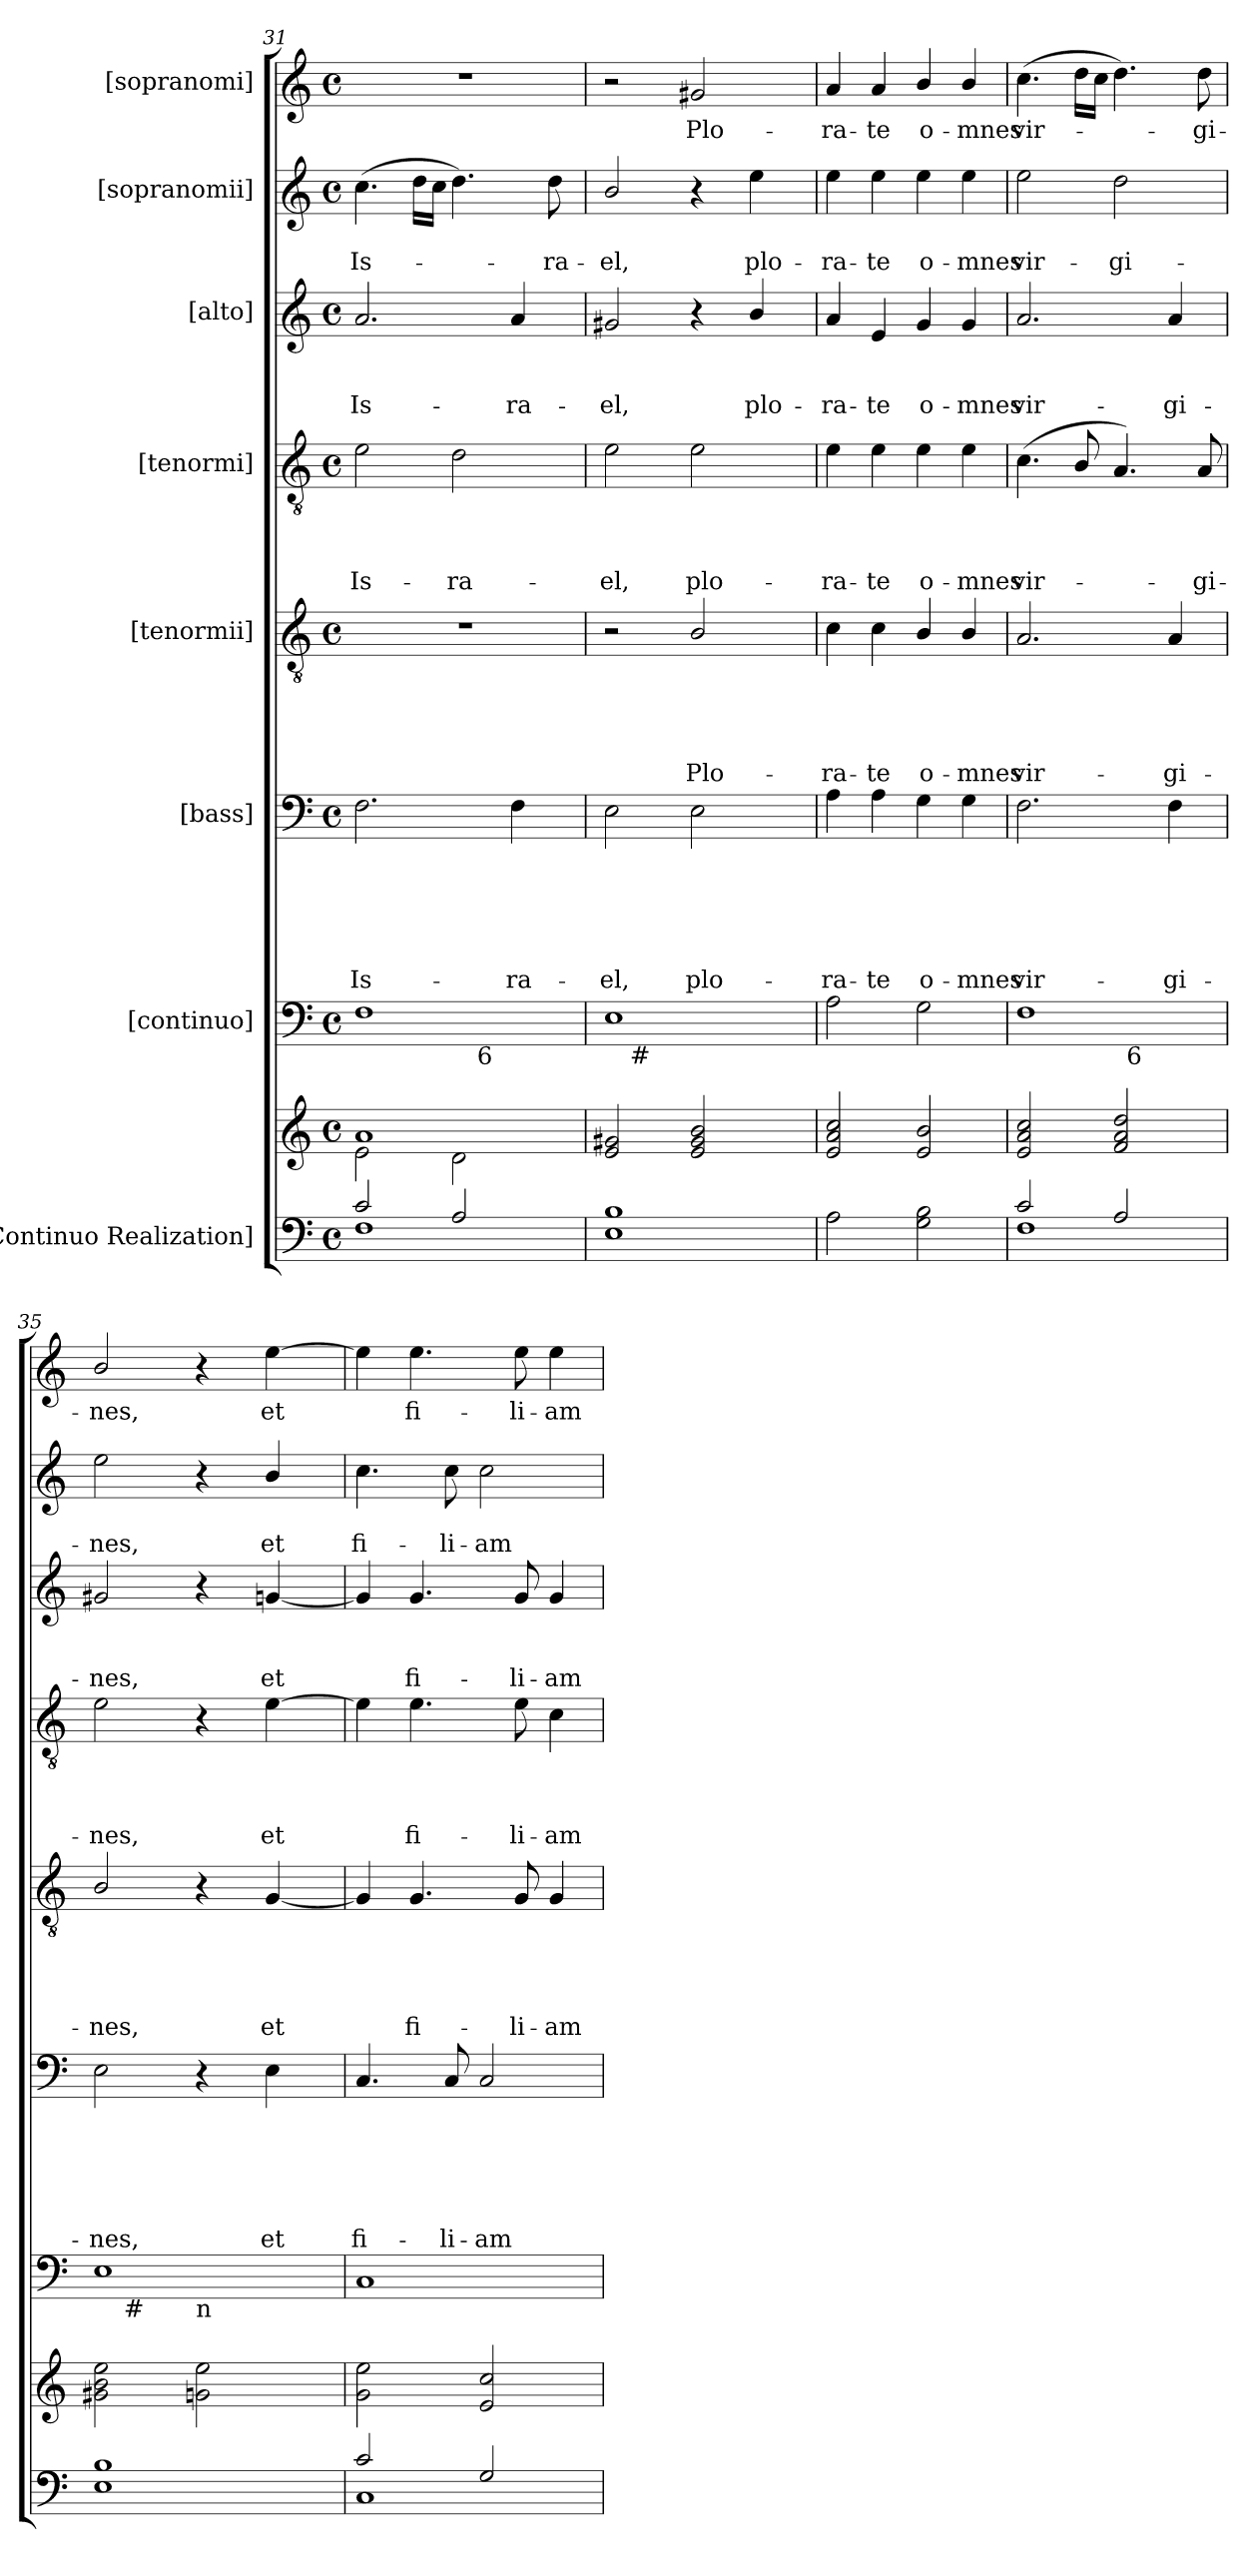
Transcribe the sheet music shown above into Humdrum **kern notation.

**kern	**kern	**kern	**kern	**text	**text	**text	**text	**text	**text	**kern	**text	**text	**text	**text	**text	**kern	**text	**text	**text	**text	**kern	**text	**text	**text	**kern	**text	**text	**kern	**text
*part8	*part8	*part7	*part6	*part6	*part6	*part6	*part6	*part6	*part6	*part5	*part5	*part5	*part5	*part5	*part5	*part4	*part4	*part4	*part4	*part4	*part3	*part3	*part3	*part3	*part2	*part2	*part2	*part1	*part1
*staff9	*staff8	*staff7	*staff6	*staff6	*staff6	*staff6	*staff6	*staff6	*staff6	*staff5	*staff5	*staff5	*staff5	*staff5	*staff5	*staff4	*staff4	*staff4	*staff4	*staff4	*staff3	*staff3	*staff3	*staff3	*staff2	*staff2	*staff2	*staff1	*staff1
*I"[Continuo Realization]	*	*I"[continuo]	*I"[bass]	*	*	*	*	*	*	*I"[tenormii]	*	*	*	*	*	*I"[tenormi]	*	*	*	*	*I"[alto]	*	*	*	*I"[sopranomii]	*	*	*I"[sopranomi]	*
!!LO:PB:g=z
*clefF4	*clefG2	*clefF4	*clefF4	*	*	*	*	*	*	*clefGv2	*	*	*	*	*	*clefGv2	*	*	*	*	*clefG2	*	*	*	*clefG2	*	*	*clefG2	*
*k[]	*k[]	*k[]	*k[]	*	*	*	*	*	*	*k[]	*	*	*	*	*	*k[]	*	*	*	*	*k[]	*	*	*	*k[]	*	*	*k[]	*
*C:	*C:	*C:	*C:	*	*	*	*	*	*	*C:	*	*	*	*	*	*C:	*	*	*	*	*C:	*	*	*	*C:	*	*	*C:	*
*M4/4	*M4/4	*M4/4	*M4/4	*	*	*	*	*	*	*M4/4	*	*	*	*	*	*M4/4	*	*	*	*	*M4/4	*	*	*	*M4/4	*	*	*M4/4	*
*met(c)	*met(c)	*met(c)	*met(c)	*	*	*	*	*	*	*met(c)	*	*	*	*	*	*met(c)	*	*	*	*	*met(c)	*	*	*	*met(c)	*	*	*met(c)	*
=31	=31	=31	=31	=31	=31	=31	=31	=31	=31	=31	=31	=31	=31	=31	=31	=31	=31	=31	=31	=31	=31	=31	=31	=31	=31	=31	=31	=31	=31
*^	*^	*	*	*	*	*	*	*	*	*	*	*	*	*	*	*	*	*	*	*	*	*	*	*	*	*	*	*	*
!	!	!	!	!	!	!	!	!	!	!	!LO:LY:b	!	!	!	!	!	!	!	!	!	!	!LO:LY:b	!	!	!	!LO:LY:b	!	!	!LO:LY:b	!	!
*	*	*	*	*^	*	*	*	*	*	*	*	*	*	*	*	*	*	*	*	*	*	*	*	*	*	*	*	*	*	*	*
2c/	1F	1a	2e\	1F	2ryy	2.F\	.	.	.	.	.	Is-	1r	.	.	.	.	.	2e\	.	.	.	Is-	2.a/	.	.	Is-	(>4.cc\	.	Is-	1r	.
.	.	.	.	.	.	.	.	.	.	.	.	.	.	.	.	.	.	.	.	.	.	.	.	.	.	.	.	16dd\LL	.	.	.	.
.	.	.	.	.	.	.	.	.	.	.	.	.	.	.	.	.	.	.	.	.	.	.	.	.	.	.	.	16cc\JJ	.	.	.	.
!	!	!	!	!	!	!	!	!	!	!	!	!	!	!	!	!	!	!	!	!	!	!	!LO:LY:b	!	!	!	!	!	!	!	!	!
2A/	.	.	2d\	.	16.ryy	.	.	.	.	.	.	.	.	.	.	.	.	.	2d\	.	.	.	-ra-	.	.	.	.	4.dd\)	.	.	.	.
!	!	!	!	!	!LO:TX:b:t=6	!	!	!	!	!	!	!	!	!	!	!	!	!	!	!	!	!	!	!	!	!	!	!	!	!	!	!
.	.	.	.	.	4ryy	.	.	.	.	.	.	.	.	.	.	.	.	.	.	.	.	.	.	.	.	.	.	.	.	.	.	.
!	!	!	!	!	!	!	!	!	!	!	!	!LO:LY:b	!	!	!	!	!	!	!	!	!	!	!	!	!	!	!LO:LY:b	!	!	!	!	!
.	.	.	.	.	.	4F\	.	.	.	.	.	-ra-	.	.	.	.	.	.	.	.	.	.	.	4a/	.	.	-ra-	.	.	.	.	.
.	.	.	.	.	8ryy	.	.	.	.	.	.	.	.	.	.	.	.	.	.	.	.	.	.	.	.	.	.	.	.	.	.	.
!	!	!	!	!	!	!	!	!	!	!	!	!	!	!	!	!	!	!	!	!	!	!	!	!	!	!	!	!	!	!LO:LY:b	!	!
.	.	.	.	.	.	.	.	.	.	.	.	.	.	.	.	.	.	.	.	.	.	.	.	.	.	.	.	8dd\	.	-ra-	.	.
.	.	.	.	.	32ryy	.	.	.	.	.	.	.	.	.	.	.	.	.	.	.	.	.	.	.	.	.	.	.	.	.	.	.
=32	=32	=32	=32	=32	=32	=32	=32	=32	=32	=32	=32	=32	=32	=32	=32	=32	=32	=32	=32	=32	=32	=32	=32	=32	=32	=32	=32	=32	=32	=32	=32	=32
!	!	!	!	!	!	!	!	!	!	!	!	!LO:LY:b	!	!	!	!	!	!	!	!	!	!	!LO:LY:b	!	!	!	!LO:LY:b	!	!	!LO:LY:b	!	!
*v	*v	*	*	*	*	*	*	*	*	*	*	*	*	*	*	*	*	*	*	*	*	*	*	*	*	*	*	*	*	*	*	*
*	*v	*v	*	*	*	*	*	*	*	*	*	*	*	*	*	*	*	*	*	*	*	*	*	*	*	*	*	*	*	*	*
1E 1B	2e/ 2g#X/	1E	16.ryy	2E\	.	.	.	.	.	-el,	2r	.	.	.	.	.	2e\	.	.	.	-el,	2g#X/	.	.	-el,	2b/	.	-el,	2r	.
!	!	!	!LO:TX:b:t=#	!	!	!	!	!	!	!	!	!	!	!	!	!	!	!	!	!	!	!	!	!	!	!	!	!	!	!
.	.	.	2ryy	.	.	.	.	.	.	.	.	.	.	.	.	.	.	.	.	.	.	.	.	.	.	.	.	.	.	.
!	!	!	!	!	!	!	!	!	!	!LO:LY:b	!	!	!	!	!	!LO:LY:b	!	!	!	!	!LO:LY:b	!	!	!	!	!	!	!	!	!LO:LY:b
.	2e/ 2g#/ 2b/	.	.	2E\	.	.	.	.	.	plo-	2B/	.	.	.	.	Plo-	2e\	.	.	.	plo-	4r	.	.	.	4r	.	.	2g#X/	Plo-
.	.	.	4ryy	.	.	.	.	.	.	.	.	.	.	.	.	.	.	.	.	.	.	.	.	.	.	.	.	.	.	.
!	!	!	!	!	!	!	!	!	!	!	!	!	!	!	!	!	!	!	!	!	!	!	!	!	!LO:LY:b	!	!	!LO:LY:b	!	!
.	.	.	.	.	.	.	.	.	.	.	.	.	.	.	.	.	.	.	.	.	.	4b/	.	.	plo-	4ee\	.	plo-	.	.
.	.	.	8ryy	.	.	.	.	.	.	.	.	.	.	.	.	.	.	.	.	.	.	.	.	.	.	.	.	.	.	.
.	.	.	32ryy	.	.	.	.	.	.	.	.	.	.	.	.	.	.	.	.	.	.	.	.	.	.	.	.	.	.	.
=33	=33	=33	=33	=33	=33	=33	=33	=33	=33	=33	=33	=33	=33	=33	=33	=33	=33	=33	=33	=33	=33	=33	=33	=33	=33	=33	=33	=33	=33	=33
!	!	!	!	!	!	!	!	!	!	!LO:LY:b	!	!	!	!	!	!LO:LY:b	!	!	!	!	!LO:LY:b	!	!	!	!LO:LY:b	!	!	!LO:LY:b	!	!LO:LY:b
*	*	*v	*v	*	*	*	*	*	*	*	*	*	*	*	*	*	*	*	*	*	*	*	*	*	*	*	*	*	*	*
2A\	2e/ 2a/ 2cc/	2A\	4A\	.	.	.	.	.	-ra-	4c\	.	.	.	.	-ra-	4e\	.	.	.	-ra-	4a/	.	.	-ra-	4ee\	.	-ra-	4a/	-ra-
!	!	!	!	!	!	!	!	!	!LO:LY:b:rj	!	!	!	!	!	!LO:LY:b:rj	!	!	!	!	!LO:LY:b:rj	!	!	!	!LO:LY:b:rj	!	!	!LO:LY:b:rj	!	!LO:LY:b:rj
.	.	.	4A\	.	.	.	.	.	-te	4c\	.	.	.	.	-te	4e\	.	.	.	-te	4e/	.	.	-te	4ee\	.	-te	4a/	-te
!	!	!	!	!	!	!	!	!	!LO:LY:b	!	!	!	!	!	!LO:LY:b	!	!	!	!	!LO:LY:b	!	!	!	!LO:LY:b	!	!	!LO:LY:b	!	!LO:LY:b
2G\> 2B\>	2e/ 2b/	2G>\	4G\	.	.	.	.	.	o-	4B/	.	.	.	.	o-	4e\	.	.	.	o-	4g/	.	.	o-	4ee\	.	o-	4b/	o-
!	!	!	!	!	!	!	!	!	!LO:LY:b	!	!	!	!	!	!LO:LY:b	!	!	!	!	!LO:LY:b	!	!	!	!LO:LY:b	!	!	!LO:LY:b	!	!LO:LY:b
.	.	.	4G\	.	.	.	.	.	-mnes	4B/	.	.	.	.	-mnes	4e\	.	.	.	-mnes	4g/	.	.	-mnes	4ee\	.	-mnes	4b/	-mnes
=34	=34	=34	=34	=34	=34	=34	=34	=34	=34	=34	=34	=34	=34	=34	=34	=34	=34	=34	=34	=34	=34	=34	=34	=34	=34	=34	=34	=34	=34
*^	*	*	*	*	*	*	*	*	*	*	*	*	*	*	*	*	*	*	*	*	*	*	*	*	*	*	*	*	*
!	!	!	!	!	!	!	!	!	!	!LO:LY:b	!	!	!	!	!	!LO:LY:b	!	!	!	!	!LO:LY:b	!	!	!	!LO:LY:b	!	!	!LO:LY:b	!	!LO:LY:b
*	*	*	*^	*	*	*	*	*	*	*	*	*	*	*	*	*	*	*	*	*	*	*	*	*	*	*	*	*	*	*
2c/	1F	2e/ 2a/ 2cc/	1F	2ryy	2.F\	.	.	.	.	.	vir-	2.A/	.	.	.	.	vir-	(>4.c\	.	.	.	vir-	2.a/	.	.	vir-	2ee\	.	vir-	(>4.cc\	vir-
.	.	.	.	.	.	.	.	.	.	.	.	.	.	.	.	.	.	8B/	.	.	.	.	.	.	.	.	.	.	.	16dd\LL	.
.	.	.	.	.	.	.	.	.	.	.	.	.	.	.	.	.	.	.	.	.	.	.	.	.	.	.	.	.	.	16cc\JJ	.
!	!	!	!	!	!	!	!	!	!	!	!	!	!	!	!	!	!	!	!	!	!	!	!	!	!	!	!	!	!LO:LY:b	!	!
2A/	.	2f/ 2a/ 2dd/	.	32ryy	.	.	.	.	.	.	.	.	.	.	.	.	.	4.A/)	.	.	.	.	.	.	.	.	2dd\	.	-gi-	4.dd\)	.
!	!	!	!	!LO:TX:b:t=6	!	!	!	!	!	!	!	!	!	!	!	!	!	!	!	!	!	!	!	!	!	!	!	!	!	!	!
.	.	.	.	4...ryy	.	.	.	.	.	.	.	.	.	.	.	.	.	.	.	.	.	.	.	.	.	.	.	.	.	.	.
!	!	!	!	!	!	!	!	!	!	!	!LO:LY:b	!	!	!	!	!	!LO:LY:b	!	!	!	!	!	!	!	!	!LO:LY:b	!	!	!	!	!
.	.	.	.	.	4F\	.	.	.	.	.	-gi-	4A/	.	.	.	.	-gi-	.	.	.	.	.	4a/	.	.	-gi-	.	.	.	.	.
!	!	!	!	!	!	!	!	!	!	!	!	!	!	!	!	!	!	!	!	!	!	!LO:LY:b	!	!	!	!	!	!	!	!	!LO:LY:b
.	.	.	.	.	.	.	.	.	.	.	.	.	.	.	.	.	.	8A/	.	.	.	-gi-	.	.	.	.	.	.	.	8dd\	-gi-
*v	*v	*	*	*	*	*	*	*	*	*	*	*	*	*	*	*	*	*	*	*	*	*	*	*	*	*	*	*	*	*	*
=35	=35	=35	=35	=35	=35	=35	=35	=35	=35	=35	=35	=35	=35	=35	=35	=35	=35	=35	=35	=35	=35	=35	=35	=35	=35	=35	=35	=35	=35	=35
!	!	!	!	!	!	!	!	!	!	!LO:LY:b	!	!	!	!	!	!LO:LY:b	!	!	!	!	!LO:LY:b	!	!	!	!LO:LY:b	!	!	!LO:LY:b	!	!LO:LY:b
*	*	*	*^	*	*	*	*	*	*	*	*	*	*	*	*	*	*	*	*	*	*	*	*	*	*	*	*	*	*	*
1E 1B	2g#X\ 2b\ 2ee\	1E	16.ryy	2ryy	2E\	.	.	.	.	.	-nes,	2B/	.	.	.	.	-nes,	2e\	.	.	.	-nes,	2g#X/	.	.	-nes,	2ee\	.	-nes,	2b/	-nes,
!	!	!	!LO:TX:b:t=#	!	!	!	!	!	!	!	!	!	!	!	!	!	!	!	!	!	!	!	!	!	!	!	!	!	!	!	!
.	.	.	2ryy	.	.	.	.	.	.	.	.	.	.	.	.	.	.	.	.	.	.	.	.	.	.	.	.	.	.	.	.
!	!	!	!	!LO:TX:b:t=n	!	!	!	!	!	!	!	!	!	!	!	!	!	!	!	!	!	!	!	!	!	!	!	!	!	!	!
.	2gn\ 2ee\	.	.	2ryy	4r	.	.	.	.	.	.	4r	.	.	.	.	.	4r	.	.	.	.	4r	.	.	.	4r	.	.	4r	.
.	.	.	4ryy	.	.	.	.	.	.	.	.	.	.	.	.	.	.	.	.	.	.	.	.	.	.	.	.	.	.	.	.
!	!	!	!	!	!	!	!	!	!	!	!LO:LY:b	!	!	!	!	!	!LO:LY:b	!	!	!	!	!LO:LY:b	!	!	!	!LO:LY:b	!	!	!LO:LY:b	!	!LO:LY:b
.	.	.	.	.	4E\	.	.	.	.	.	et	[<4G/	.	.	.	.	et	[>4e\	.	.	.	et	[<4gn/	.	.	et	4b/	.	et	[>4ee\	et
.	.	.	8ryy	.	.	.	.	.	.	.	.	.	.	.	.	.	.	.	.	.	.	.	.	.	.	.	.	.	.	.	.
.	.	.	32ryy	.	.	.	.	.	.	.	.	.	.	.	.	.	.	.	.	.	.	.	.	.	.	.	.	.	.	.	.
=36	=36	=36	=36	=36	=36	=36	=36	=36	=36	=36	=36	=36	=36	=36	=36	=36	=36	=36	=36	=36	=36	=36	=36	=36	=36	=36	=36	=36	=36	=36	=36
*^	*	*	*	*	*	*	*	*	*	*	*	*	*	*	*	*	*	*	*	*	*	*	*	*	*	*	*	*	*	*	*
!	!	!	!	!	!	!	!	!	!	!	!	!LO:LY:b	!	!	!	!	!	!	!	!	!	!	!	!	!	!	!	!	!	!LO:LY:b	!	!
*	*	*	*v	*v	*v	*	*	*	*	*	*	*	*	*	*	*	*	*	*	*	*	*	*	*	*	*	*	*	*	*	*	*
2c/	1C	2g\ 2ee\	1C	4.C/	.	.	.	.	.	fi-	4G/]	.	.	.	.	.	4e\]	.	.	.	.	4g/]	.	.	.	4.cc\	.	fi-	4ee\]	.
!	!	!	!	!	!	!	!	!	!	!	!	!	!	!	!	!LO:LY:b	!	!	!	!	!LO:LY:b	!	!	!	!LO:LY:b	!	!	!	!	!LO:LY:b
.	.	.	.	.	.	.	.	.	.	.	4.G/	.	.	.	.	fi-	4.e\	.	.	.	fi-	4.g/	.	.	fi-	.	.	.	4.ee\	fi-
!	!	!	!	!	!	!	!	!	!	!LO:LY:b	!	!	!	!	!	!	!	!	!	!	!	!	!	!	!	!	!	!LO:LY:b	!	!
.	.	.	.	8C/	.	.	.	.	.	-li-	.	.	.	.	.	.	.	.	.	.	.	.	.	.	.	8cc\	.	-li-	.	.
!	!	!	!	!	!	!	!	!	!	!LO:LY:b	!	!	!	!	!	!	!	!	!	!	!	!	!	!	!	!	!	!LO:LY:b	!	!
2G/	.	2e/ 2cc/	.	2C/	.	.	.	.	.	-am	.	.	.	.	.	.	.	.	.	.	.	.	.	.	.	2cc\	.	-am	.	.
!	!	!	!	!	!	!	!	!	!	!	!	!	!	!	!	!LO:LY:b	!	!	!	!	!LO:LY:b	!	!	!	!LO:LY:b	!	!	!	!	!LO:LY:b
.	.	.	.	.	.	.	.	.	.	.	8G/	.	.	.	.	-li-	8e\	.	.	.	-li-	8g/	.	.	-li-	.	.	.	8ee\	-li-
!	!	!	!	!	!	!	!	!	!	!	!	!	!	!	!	!LO:LY:b	!	!	!	!	!LO:LY:b	!	!	!	!LO:LY:b	!	!	!	!	!LO:LY:b
.	.	.	.	.	.	.	.	.	.	.	4G/	.	.	.	.	-am	4c\	.	.	.	-am	4g/	.	.	-am	.	.	.	4ee\	-am
*v	*v	*	*	*	*	*	*	*	*	*	*	*	*	*	*	*	*	*	*	*	*	*	*	*	*	*	*	*	*	*
=	=	=	=	=	=	=	=	=	=	=	=	=	=	=	=	=	=	=	=	=	=	=	=	=	=	=	=	=	=
*-	*-	*-	*-	*-	*-	*-	*-	*-	*-	*-	*-	*-	*-	*-	*-	*-	*-	*-	*-	*-	*-	*-	*-	*-	*-	*-	*-	*-	*-
